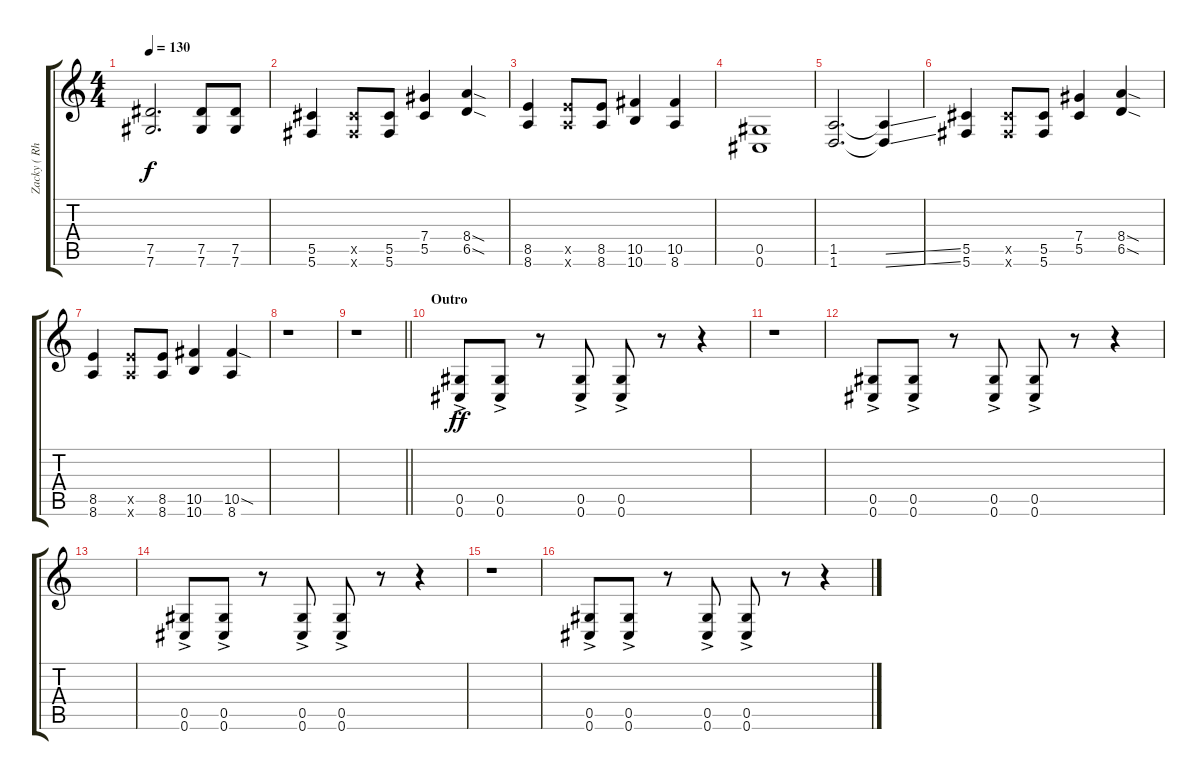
\track ("Zacky ( Rhy Gtr )" "Zacky ( Rh") {instrument distortionguitar}
\staff {score tabs}
\tuning (Eb4 Bb3 Gb3 Db3 Ab2 Db2) {hide}
\ts (4 4)
\tempo 130
\clef g2
\ks c
(7.5 7.6).2{d dy f} (7.5 7.6).8 (7.5 7.6).8 |
(5.5 5.6).4 (5.5{x} 5.6{x}).8 (5.5 5.6).8 (7.4 5.5).4 (8.4{sod} 6.5{sod}).4 |
(8.5 8.6).4 (8.5{x} 8.6{x}).8 (8.5 8.6).8 (10.5 10.6).4 (10.5 8.6).4 |
(0.5 0.6).1 |
(1.5 1.6).2{d} (1.5{ss t} 1.6{ss t}).4 |
(5.5 5.6).4 (5.5{x} 5.6{x}).8 (5.5 5.6).8 (7.4 5.5).4 (8.4{sod} 6.5{sod}).4 |
(8.5 8.6).4 (8.5{x} 8.6{x}).8 (8.5 8.6).8 (10.5 10.6).4 (10.5{sod} 8.6).4 |
r.1 |
\barLineRight lightlight
r.1 |
\section ("" "Outro")
(0.5{ac} 0.6{ac}).8{dy ff} (0.5{ac} 0.6{ac}).8 r.8 (0.5{ac} 0.6{ac}).8 (0.5{ac} 0.6{ac}).8 r.8 r.4 |
r.1 |
(0.5{ac} 0.6{ac}).8 (0.5{ac} 0.6{ac}).8 r.8 (0.5{ac} 0.6{ac}).8 (0.5{ac} 0.6{ac}).8 r.8 r.4 |
|
(0.5{ac} 0.6{ac}).8 (0.5{ac} 0.6{ac}).8 r.8 (0.5{ac} 0.6{ac}).8 (0.5{ac} 0.6{ac}).8 r.8 r.4 |
r.1 |
(0.5{ac} 0.6{ac}).8 (0.5{ac} 0.6{ac}).8 r.8 (0.5{ac} 0.6{ac}).8 (0.5{ac} 0.6{ac}).8 r.8 r.4
